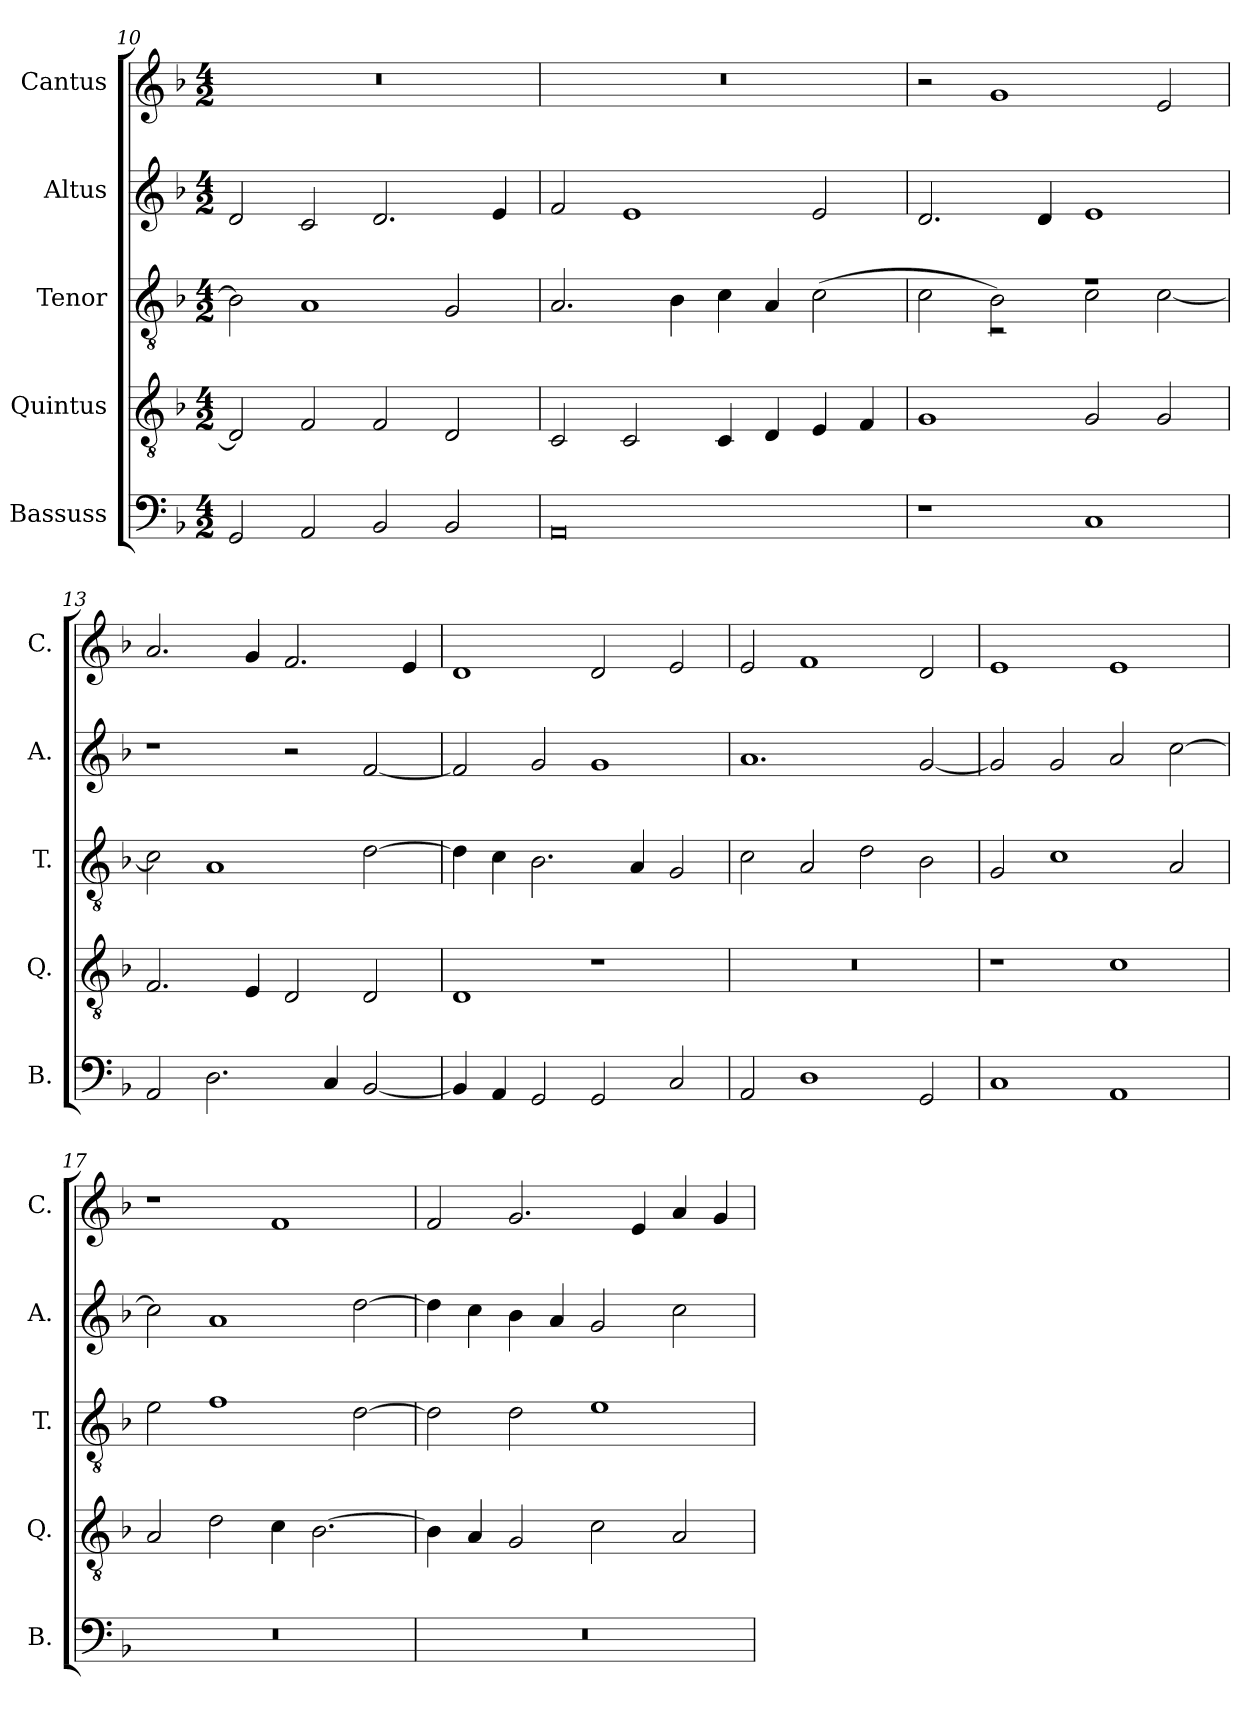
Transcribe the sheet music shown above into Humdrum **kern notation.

**kern	**kern	**kern	**kern	**kern
*part5	*part4	*part3	*part2	*part1
*staff5	*staff4	*staff3	*staff2	*staff1
*I"Bassuss	*I"Quintus	*I"Tenor	*I"Altus	*I"Cantus
*I'B.	*I'Q.	*I'T.	*I'A.	*I'C.
*clefF4	*clefGv2	*clefGv2	*clefG2	*clefG2
*k[b-]	*k[b-]	*k[b-]	*k[b-]	*k[b-]
*F:	*F:	*F:	*F:	*F:
*M4/2	*M4/2	*M4/2	*M4/2	*M4/2
=10	=10	=10	=10	=10
2GG/	2D/]	2B-\]	2d/	0r
2AA/	2F/	1A	2c/	.
2BB-/	2F/	.	2.d/	.
2BB-/	2D/	2G/	.	.
.	.	.	4e/	.
=11	=11	=11	=11	=11
0AA	2C/	2.A/	2f/	0r
.	2C/	.	1e	.
.	.	4B-\	.	.
.	4C/	4c\	.	.
.	4D/	4A/	.	.
.	4E/	(>2c\	2e/	.
.	4F/	.	.	.
=12	=12	=12	=12	=12
*	*	*^	*	*
1r	1G	2ryy	2c\	2.d/	2r
.	.	2B-\)	2r	.	1g
.	.	.	.	4d/	.
1C	2G/	1r	2c\	1e	.
.	2G/	.	[2c\	.	2e/
*	*	*v	*v	*	*
=13	=13	=13	=13	=13
2AA/	2.F/	2c\]	1r	2.a/
2.D\	.	1A	.	.
.	4E/	.	.	4g/
.	2D/	.	2r	2.f/
4C/	.	.	.	.
[2BB-/	2D/	[2d\	[2f/	.
.	.	.	.	4e/
=14	=14	=14	=14	=14
4BB-/]	1D	4d\]	2f/]	1d
4AA/	.	4c\	.	.
2GG/	.	2.B-\	2g/	.
2GG/	1r	.	1g	2d/
.	.	4A/	.	.
2C/	.	2G/	.	2e/
=15	=15	=15	=15	=15
2AA/	0r	2c\	1.a	2e/
1D	.	2A/	.	1f
.	.	2d\	.	.
2GG/	.	2B-\	[2g/	2d/
=16	=16	=16	=16	=16
1C	1r	2G/	2g/]	1e
.	.	1c	2g/	.
1AA	1c	.	2a/	1e
.	.	2A/	[2cc\	.
=17	=17	=17	=17	=17
0r	2A/	2e\	2cc\]	1r
.	2d\	1f	1a	.
.	4c\	.	.	1f
.	[2.B-\	.	.	.
.	.	[2d\	[2dd\	.
=18	=18	=18	=18	=18
0r	4B-\]	2d\]	4dd\]	2f/
.	4A/	.	4cc\	.
.	2G/	2d\	4b-\	2.g/
.	.	.	4a/	.
.	2c\	1e	2g/	.
.	.	.	.	4e/
.	2A/	.	2cc\	4a/
.	.	.	.	4g/
=	=	=	=	=
*-	*-	*-	*-	*-
